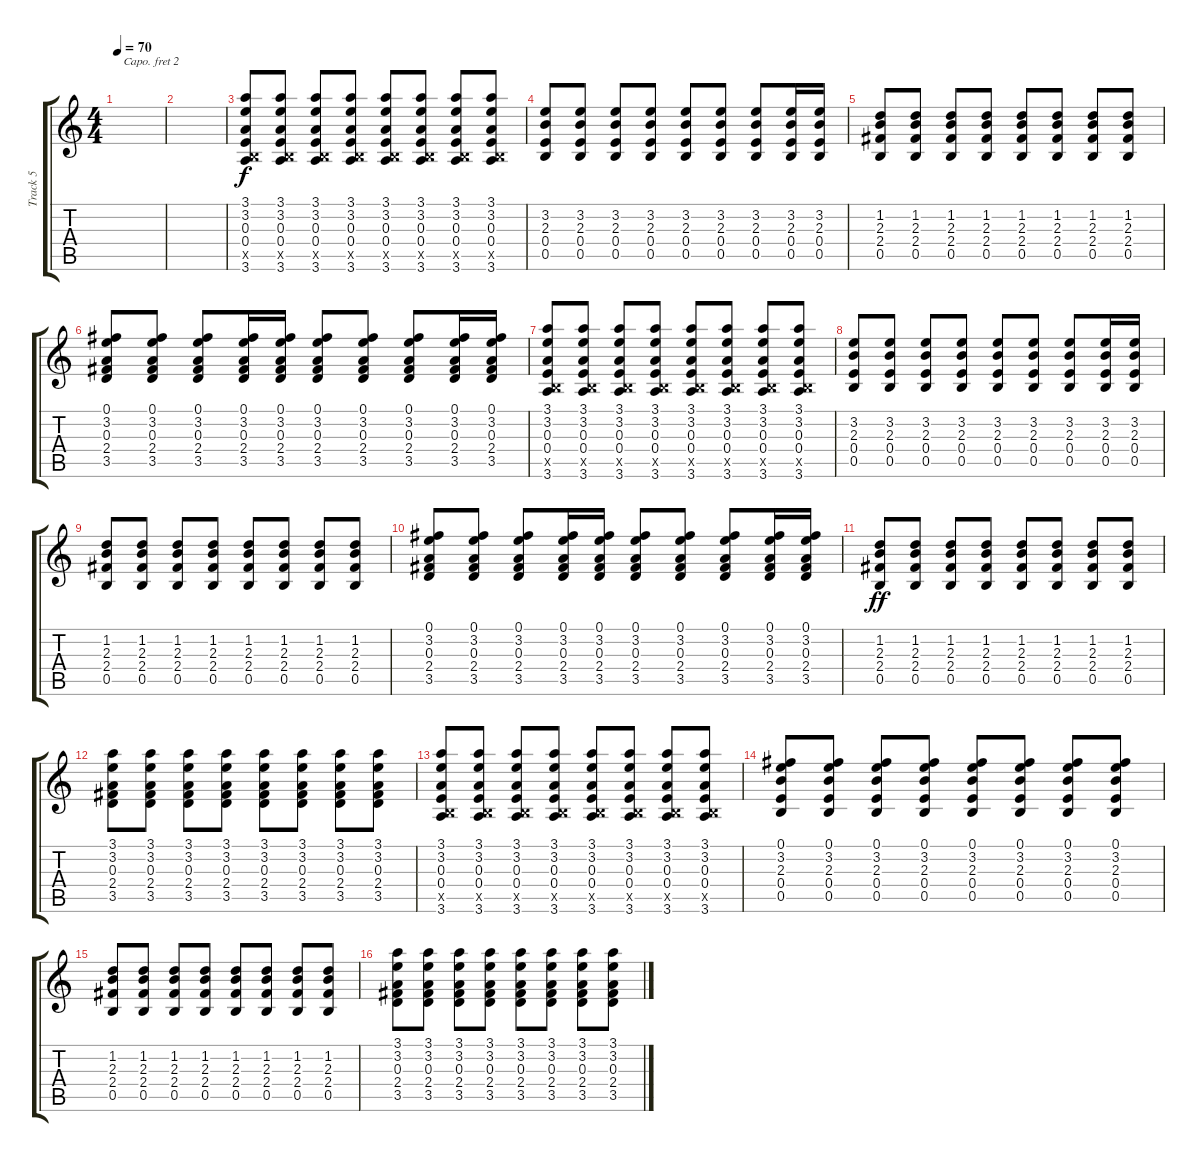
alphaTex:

\track ("Track 5" "Track 5") {instrument overdrivenguitar}
\staff {score tabs}
\capo 2
\tuning (E4 B3 G3 D3 A2 E2) {hide}
\ts (4 4)
\tempo 70
\clef g2
\ks c
|
|
(3.1 3.2 0.3 0.4 0.5{x} 3.6).8 (3.1 3.2 0.3 0.4 0.5{x} 3.6).8 (3.1 3.2 0.3 0.4 0.5{x} 3.6).8 (3.1 3.2 0.3 0.4 0.5{x} 3.6).8 (3.1 3.2 0.3 0.4 0.5{x} 3.6).8 (3.1 3.2 0.3 0.4 0.5{x} 3.6).8 (3.1 3.2 0.3 0.4 0.5{x} 3.6).8 (3.1 3.2 0.3 0.4 0.5{x} 3.6).8 |
(3.2 2.3 0.4 0.5).8 (3.2 2.3 0.4 0.5).8 (3.2 2.3 0.4 0.5).8 (3.2 2.3 0.4 0.5).8 (3.2 2.3 0.4 0.5).8 (3.2 2.3 0.4 0.5).8 (3.2 2.3 0.4 0.5).8 (3.2 2.3 0.4 0.5).16 (3.2 2.3 0.4 0.5).16 |
(1.2 2.3 2.4 0.5).8 (1.2 2.3 2.4 0.5).8 (1.2 2.3 2.4 0.5).8 (1.2 2.3 2.4 0.5).8 (1.2 2.3 2.4 0.5).8 (1.2 2.3 2.4 0.5).8 (1.2 2.3 2.4 0.5).8 (1.2 2.3 2.4 0.5).8 |
(0.1 3.2 0.3 2.4 3.5).8 (0.1 3.2 0.3 2.4 3.5).8 (0.1 3.2 0.3 2.4 3.5).8 (0.1 3.2 0.3 2.4 3.5).16 (0.1 3.2 0.3 2.4 3.5).16 (0.1 3.2 0.3 2.4 3.5).8 (0.1 3.2 0.3 2.4 3.5).8 (0.1 3.2 0.3 2.4 3.5).8 (0.1 3.2 0.3 2.4 3.5).16 (0.1 3.2 0.3 2.4 3.5).16 |
(3.1 3.2 0.3 0.4 0.5{x} 3.6).8 (3.1 3.2 0.3 0.4 0.5{x} 3.6).8 (3.1 3.2 0.3 0.4 0.5{x} 3.6).8 (3.1 3.2 0.3 0.4 0.5{x} 3.6).8 (3.1 3.2 0.3 0.4 0.5{x} 3.6).8 (3.1 3.2 0.3 0.4 0.5{x} 3.6).8 (3.1 3.2 0.3 0.4 0.5{x} 3.6).8 (3.1 3.2 0.3 0.4 0.5{x} 3.6).8 |
(3.2 2.3 0.4 0.5).8 (3.2 2.3 0.4 0.5).8 (3.2 2.3 0.4 0.5).8 (3.2 2.3 0.4 0.5).8 (3.2 2.3 0.4 0.5).8 (3.2 2.3 0.4 0.5).8 (3.2 2.3 0.4 0.5).8 (3.2 2.3 0.4 0.5).16 (3.2 2.3 0.4 0.5).16 |
(1.2 2.3 2.4 0.5).8 (1.2 2.3 2.4 0.5).8 (1.2 2.3 2.4 0.5).8 (1.2 2.3 2.4 0.5).8 (1.2 2.3 2.4 0.5).8 (1.2 2.3 2.4 0.5).8 (1.2 2.3 2.4 0.5).8 (1.2 2.3 2.4 0.5).8 |
(0.1 3.2 0.3 2.4 3.5).8 (0.1 3.2 0.3 2.4 3.5).8 (0.1 3.2 0.3 2.4 3.5).8 (0.1 3.2 0.3 2.4 3.5).16 (0.1 3.2 0.3 2.4 3.5).16 (0.1 3.2 0.3 2.4 3.5).8 (0.1 3.2 0.3 2.4 3.5).8 (0.1 3.2 0.3 2.4 3.5).8 (0.1 3.2 0.3 2.4 3.5).16 (0.1 3.2 0.3 2.4 3.5).16 |
(1.2 2.3 2.4 0.5).8{dy ff} (1.2 2.3 2.4 0.5).8 (1.2 2.3 2.4 0.5).8 (1.2 2.3 2.4 0.5).8 (1.2 2.3 2.4 0.5).8 (1.2 2.3 2.4 0.5).8 (1.2 2.3 2.4 0.5).8 (1.2 2.3 2.4 0.5).8 |
(3.1 3.2 0.3 2.4 3.5).8 (3.1 3.2 0.3 2.4 3.5).8 (3.1 3.2 0.3 2.4 3.5).8 (3.1 3.2 0.3 2.4 3.5).8 (3.1 3.2 0.3 2.4 3.5).8 (3.1 3.2 0.3 2.4 3.5).8 (3.1 3.2 0.3 2.4 3.5).8 (3.1 3.2 0.3 2.4 3.5).8 |
(3.1 3.2 0.3 0.4 0.5{x} 3.6).8 (3.1 3.2 0.3 0.4 0.5{x} 3.6).8 (3.1 3.2 0.3 0.4 0.5{x} 3.6).8 (3.1 3.2 0.3 0.4 0.5{x} 3.6).8 (3.1 3.2 0.3 0.4 0.5{x} 3.6).8 (3.1 3.2 0.3 0.4 0.5{x} 3.6).8 (3.1 3.2 0.3 0.4 0.5{x} 3.6).8 (3.1 3.2 0.3 0.4 0.5{x} 3.6).8 |
(0.1 3.2 2.3 0.4 0.5).8 (0.1 3.2 2.3 0.4 0.5).8 (0.1 3.2 2.3 0.4 0.5).8 (0.1 3.2 2.3 0.4 0.5).8 (0.1 3.2 2.3 0.4 0.5).8 (0.1 3.2 2.3 0.4 0.5).8 (0.1 3.2 2.3 0.4 0.5).8 (0.1 3.2 2.3 0.4 0.5).8 |
(1.2 2.3 2.4 0.5).8 (1.2 2.3 2.4 0.5).8 (1.2 2.3 2.4 0.5).8 (1.2 2.3 2.4 0.5).8 (1.2 2.3 2.4 0.5).8 (1.2 2.3 2.4 0.5).8 (1.2 2.3 2.4 0.5).8 (1.2 2.3 2.4 0.5).8 |
(3.1 3.2 0.3 2.4 3.5).8 (3.1 3.2 0.3 2.4 3.5).8 (3.1 3.2 0.3 2.4 3.5).8 (3.1 3.2 0.3 2.4 3.5).8 (3.1 3.2 0.3 2.4 3.5).8 (3.1 3.2 0.3 2.4 3.5).8 (3.1 3.2 0.3 2.4 3.5).8 (3.1 3.2 0.3 2.4 3.5).8
